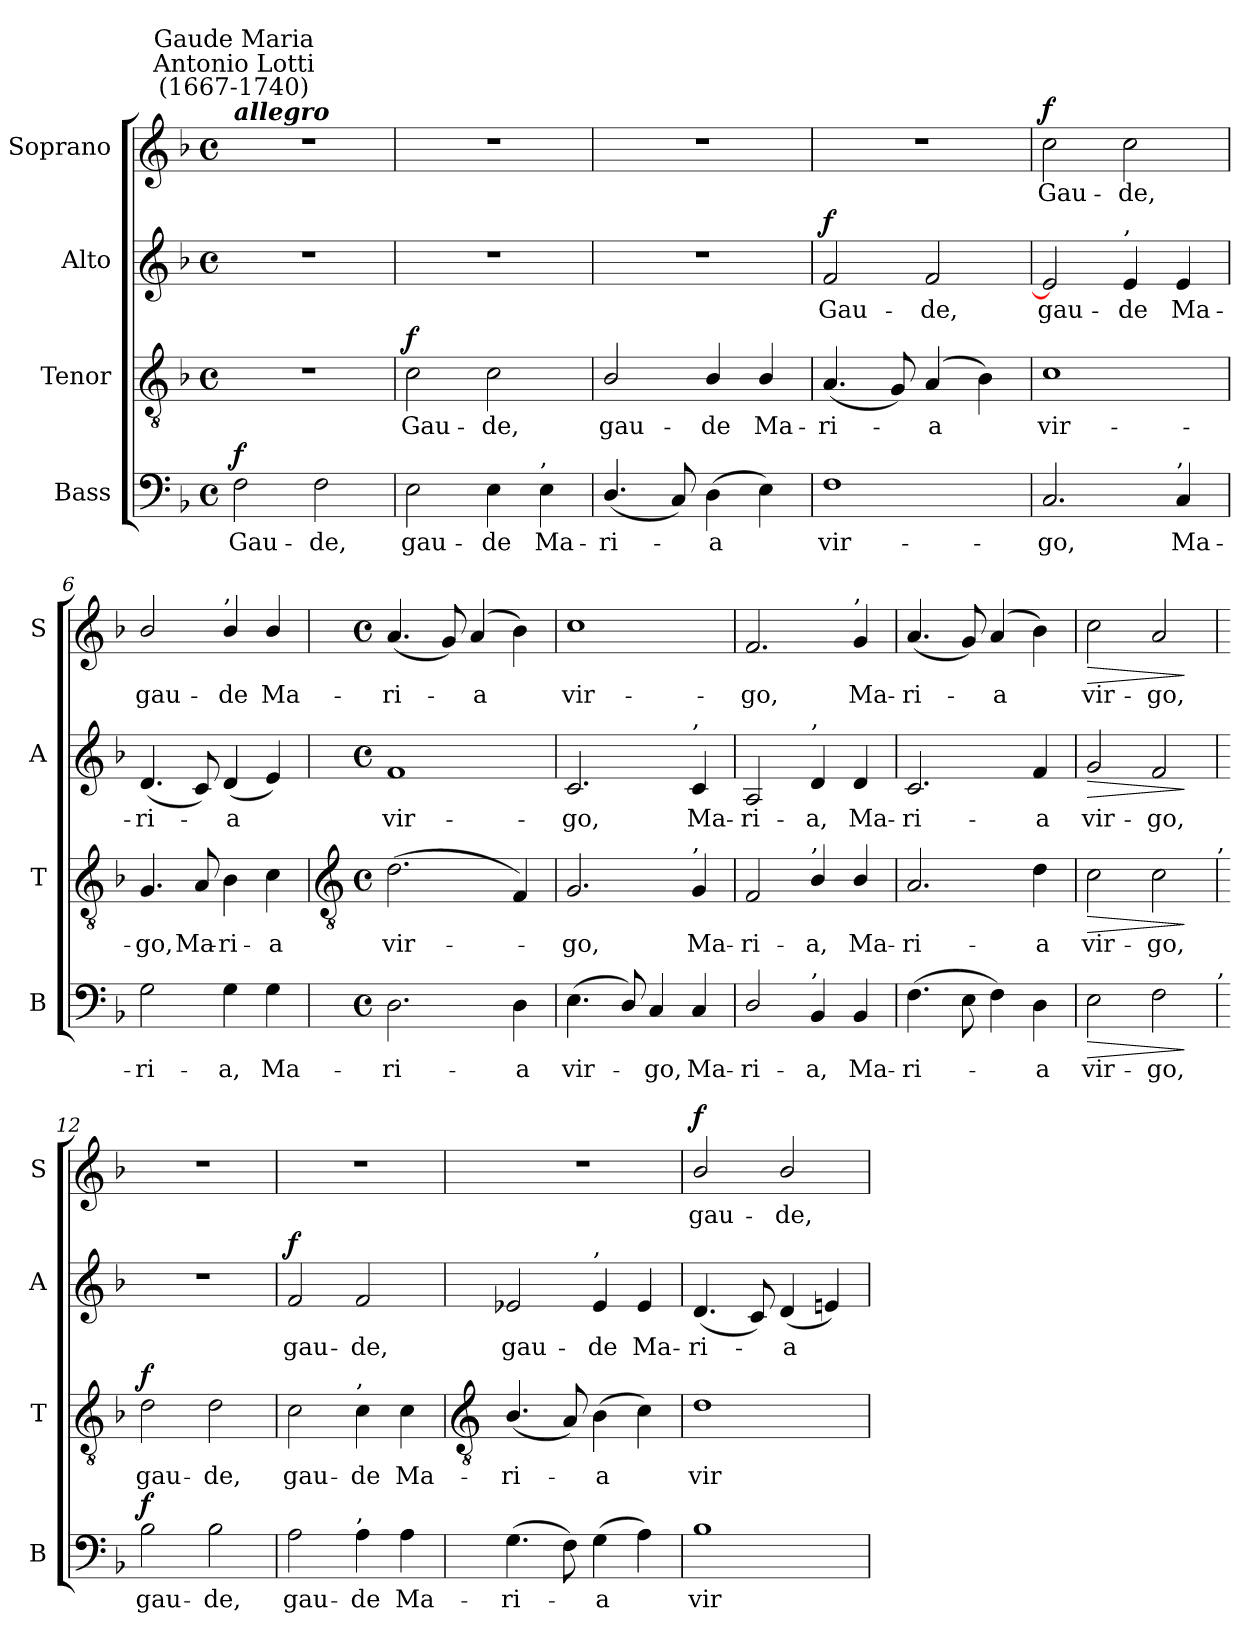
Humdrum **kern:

**kern	**text	**dynam	**kern	**text	**dynam	**kern	**text	**dynam	**kern	**text	**dynam
*part4	*part4	*part4	*part3	*part3	*part3	*part2	*part2	*part2	*part1	*part1	*part1
*staff4	*staff4	*staff4	*staff3	*staff3	*staff3	*staff2	*staff2	*staff2	*staff1	*staff1	*staff1
*I"Bass	*	*	*I"Tenor	*	*	*I"Alto	*	*	*I"Soprano	*	*
*I'B	*	*	*I'T	*	*	*I'A	*	*	*I'S	*	*
*clefF4	*	*	*clefGv2	*	*	*clefG2	*	*	*clefG2	*	*
*k[b-]	*	*	*k[b-]	*	*	*k[b-]	*	*	*k[b-]	*	*
*F:	*	*	*F:	*	*	*F:	*	*	*F:	*	*
*M4/4	*	*	*M4/4	*	*	*M4/4	*	*	*M4/4	*	*
*met(c)	*	*	*met(c)	*	*	*met(c)	*	*	*met(c)	*	*
=1	=1	=1	=1	=1	=1	=1	=1	=1	=1	=1	=1
!	!	!	!	!	!	!	!	!	!LO:TX:a:Bi:t=allegro	!	!
!	!	!	!	!	!	!	!	!	!LO:TX:a:cj:t=Antonio Lotti\n(1667-1740)	!	!
!	!	!	!	!	!	!	!	!	!LO:TX:a:cj:t=Gaude Maria	!	!
!	!LO:LY:b	!LO:DY:b	!	!	!	!	!	!	!	!	!
2F	Gau-	f	1r	.	.	1r	.	.	1r	.	.
!	!LO:LY:b	!	!	!	!	!	!	!	!	!	!
2F	-de,	.	.	.	.	.	.	.	.	.	.
=2	=2	=2	=2	=2	=2	=2	=2	=2	=2	=2	=2
!	!LO:LY:b	!	!	!LO:LY:b	!LO:DY:b	!	!	!	!	!	!
2E	gau-	.	2c	Gau-	f	1r	.	.	1r	.	.
!	!LO:LY:b	!	!	!LO:LY:b	!	!	!	!	!	!	!
4E	-de	.	2c	-de,	.	.	.	.	.	.	.
!LO:TX:a:t=,	!	!	!	!	!	!	!	!	!	!	!
!	!LO:LY:b	!	!	!	!	!	!	!	!	!	!
4E	Ma-	.	.	.	.	.	.	.	.	.	.
=3	=3	=3	=3	=3	=3	=3	=3	=3	=3	=3	=3
!	!LO:LY:b	!	!	!LO:LY:b	!	!	!	!	!	!	!
(<4.D/	-ri-	.	2B-/	gau-	.	1r	.	.	1r	.	.
8C)	.	.	.	.	.	.	.	.	.	.	.
!	!LO:LY:b	!	!	!LO:LY:b	!	!	!	!	!	!	!
(>4D	a	.	4B-/	-de	.	.	.	.	.	.	.
!	!	!	!	!LO:LY:b	!	!	!	!	!	!	!
4E)	.	.	4B-/	Ma-	.	.	.	.	.	.	.
=4	=4	=4	=4	=4	=4	=4	=4	=4	=4	=4	=4
!	!LO:LY:b	!	!	!LO:LY:b	!	!	!LO:LY:b	!LO:DY:b	!	!	!
1F	vir-	.	(<4.A	-ri-	.	2f	Gau-	f	1r	.	.
.	.	.	8G)	.	.	.	.	.	.	.	.
!	!	!	!	!LO:LY:b	!	!	!LO:LY:b	!	!	!	!
.	.	.	(<4A	a	.	2f	-de,	.	.	.	.
.	.	.	4B-)	.	.	.	.	.	.	.	.
=5	=5	=5	=5	=5	=5	=5	=5	=5	=5	=5	=5
!	!LO:LY:b	!	!	!LO:LY:b	!	!	!LO:LY:b	!	!	!LO:LY:b	!LO:DY:b
2.C	-go,	.	1c	vir-	.	2e]	gau-	.	2cc	Gau-	f
!	!	!	!	!	!	!LO:TX:a:t=,	!	!	!	!	!
!	!	!	!	!	!	!	!LO:LY:b	!	!	!LO:LY:b	!
.	.	.	.	.	.	4e	-de	.	2cc	-de,	.
!LO:TX:a:t=,	!	!	!	!	!	!	!	!	!	!	!
!	!LO:LY:b	!	!	!	!	!	!LO:LY:b	!	!	!	!
4C	Ma-	.	.	.	.	4e	Ma-	.	.	.	.
=6	=6	=6	=6	=6	=6	=6	=6	=6	=6	=6	=6
!	!LO:LY:b	!	!	!LO:LY:b	!	!	!LO:LY:b	!	!	!LO:LY:b	!
2G	-ri-	.	4.G	-go,	.	(<4.d	-ri-	.	2b-/	gau-	.
!	!	!	!	!LO:LY:b	!	!	!	!	!	!	!
.	.	.	8A	Ma-	.	8c)	.	.	.	.	.
!	!	!	!	!	!	!	!	!	!LO:TX:a:t=,	!	!
!	!LO:LY:b	!	!	!LO:LY:b	!	!	!LO:LY:b	!	!	!LO:LY:b	!
4G	-a,	.	4B-	-ri-	.	(<4d	a	.	4b-/	-de	.
!	!LO:LY:b	!	!	!LO:LY:b	!	!	!	!	!	!LO:LY:b	!
4G	Ma-	.	4c	-a	.	4e)	.	.	4b-/	Ma-	.
!!LO:LB:g=z
=7	=7	=7	=7	=7	=7	=7	=7	=7	=7	=7	=7
*	*	*	*clefGv2	*	*	*	*	*	*	*	*
*M4/4	*	*	*M4/4	*	*	*M4/4	*	*	*M4/4	*	*
*met(c)	*	*	*met(c)	*	*	*met(c)	*	*	*met(c)	*	*
!	!LO:LY:b	!	!	!LO:LY:b	!	!	!LO:LY:b	!	!	!LO:LY:b	!
2.D	-ri-	.	(<2.d	vir-	.	1f	vir-	.	(<4.a	-ri-	.
.	.	.	.	.	.	.	.	.	8g)	.	.
!	!	!	!	!	!	!	!	!	!	!LO:LY:b	!
.	.	.	.	.	.	.	.	.	(<4a	a	.
!	!LO:LY:b	!	!	!	!	!	!	!	!	!	!
4D	-a	.	4F)	.	.	.	.	.	4b-)	.	.
=8	=8	=8	=8	=8	=8	=8	=8	=8	=8	=8	=8
!	!LO:LY:b	!	!	!LO:LY:b	!	!	!LO:LY:b	!	!	!LO:LY:b	!
(<4.E	vir-	.	2.G	go,	.	2.c	-go,	.	1cc	vir-	.
8D/)	.	.	.	.	.	.	.	.	.	.	.
!	!LO:LY:b	!	!	!	!	!	!	!	!	!	!
4C	go,	.	.	.	.	.	.	.	.	.	.
!	!	!	!	!	!	!LO:TX:a:t=,	!	!	!	!	!
!	!	!	!LO:TX:a:t=,	!	!	!	!	!	!	!	!
!	!LO:LY:b	!	!	!LO:LY:b	!	!	!LO:LY:b	!	!	!	!
4C	Ma-	.	4G	Ma-	.	4c	Ma-	.	.	.	.
=9	=9	=9	=9	=9	=9	=9	=9	=9	=9	=9	=9
!	!LO:LY:b	!	!	!LO:LY:b	!	!	!LO:LY:b	!	!	!LO:LY:b	!
2D/	-ri-	.	2F	-ri-	.	2A	-ri-	.	2.f	-go,	.
!	!	!	!	!	!	!LO:TX:a:t=,	!	!	!	!	!
!	!	!	!LO:TX:a:t=,	!	!	!	!	!	!	!	!
!LO:TX:a:t=,	!	!	!	!	!	!	!	!	!	!	!
!	!LO:LY:b	!	!	!LO:LY:b	!	!	!LO:LY:b	!	!	!	!
4BB-	-a,	.	4B-/	-a,	.	4d	-a,	.	.	.	.
!	!	!	!	!	!	!	!	!	!LO:TX:a:t=,	!	!
!	!LO:LY:b	!	!	!LO:LY:b	!	!	!LO:LY:b	!	!	!LO:LY:b	!
4BB-	Ma-	.	4B-/	Ma-	.	4d	Ma-	.	4g	Ma-	.
=10	=10	=10	=10	=10	=10	=10	=10	=10	=10	=10	=10
!	!LO:LY:b	!	!	!LO:LY:b	!	!	!LO:LY:b	!	!	!LO:LY:b	!
(>4.F	-ri-	.	2.A	-ri-	.	2.c	-ri-	.	(<4.a	-ri-	.
8E	.	.	.	.	.	.	.	.	8g)	.	.
!	!	!	!	!	!	!	!	!	!	!LO:LY:b	!
4F)	.	.	.	.	.	.	.	.	(<4a	a	.
!	!LO:LY:b	!	!	!LO:LY:b	!	!	!LO:LY:b	!	!	!	!
4D	a	.	4d	-a	.	4f	-a	.	4b-)	.	.
=11	=11	=11	=11	=11	=11	=11	=11	=11	=11	=11	=11
!	!LO:LY:b	!LO:HP:b	!	!LO:LY:b	!LO:HP:b	!	!LO:LY:b	!LO:HP:b	!	!LO:LY:b	!LO:HP:b
2E	vir-	>	2c	vir-	>	2g	vir-	>	2cc	vir-	>
!	!LO:LY:b	!	!	!LO:LY:b	!	!	!LO:LY:b	!	!	!LO:LY:b	!
2F	-go,	.	2c	-go,	.	2f	-go,	.	2a	-go,	.
.	.	]	.	.	]	.	.	]	.	.	]
!	!	!	!LO:TX:a:t=,	!	!	!	!	!	!	!	!
!LO:TX:a:t=,	!	!	!	!	!	!	!	!	!	!	!
=12	=12	=12	=12	=12	=12	=12	=12	=12	=12	=12	=12
!	!LO:LY:b	!LO:DY:b	!	!LO:LY:b	!LO:DY:b	!	!	!	!	!	!
2B-	gau-	f	2d	gau-	f	1r	.	.	1r	.	.
!	!LO:LY:b	!	!	!LO:LY:b	!	!	!	!	!	!	!
2B-	-de,	.	2d	-de,	.	.	.	.	.	.	.
=13	=13	=13	=13	=13	=13	=13	=13	=13	=13	=13	=13
!	!LO:LY:b	!	!	!LO:LY:b	!	!	!LO:LY:b	!LO:DY:b	!	!	!
2A	gau-	.	2c	gau-	.	2f	gau-	f	1r	.	.
!	!	!	!LO:TX:a:t=,	!	!	!	!	!	!	!	!
!LO:TX:a:t=,	!	!	!	!	!	!	!	!	!	!	!
!	!LO:LY:b	!	!	!LO:LY:b	!	!	!LO:LY:b	!	!	!	!
4A	-de	.	4c	-de	.	2f	-de,	.	.	.	.
!	!LO:LY:b	!	!	!LO:LY:b	!	!	!	!	!	!	!
4A	Ma-	.	4c	Ma-	.	.	.	.	.	.	.
!!LO:LB:g=z
=14	=14	=14	=14	=14	=14	=14	=14	=14	=14	=14	=14
*	*	*	*clefGv2	*	*	*	*	*	*	*	*
!	!LO:LY:b	!	!	!LO:LY:b	!	!	!LO:LY:b	!	!	!	!
(>4.G	-ri-	.	(<4.B-/	-ri-	.	2e-X	gau-	.	1r	.	.
8F)	.	.	8A)	.	.	.	.	.	.	.	.
!	!	!	!	!	!	!LO:TX:a:t=,	!	!	!	!	!
!	!LO:LY:b	!	!	!LO:LY:b	!	!	!LO:LY:b	!	!	!	!
(>4G	a	.	(>4B-	a	.	4e-	-de	.	.	.	.
!	!	!	!	!	!	!	!LO:LY:b	!	!	!	!
4A)	.	.	4c)	.	.	4e-	Ma-	.	.	.	.
=15	=15	=15	=15	=15	=15	=15	=15	=15	=15	=15	=15
!	!LO:LY:b	!	!	!LO:LY:b	!	!	!LO:LY:b	!	!	!LO:LY:b	!LO:DY:b
1B-	vir-	.	1d	vir-	.	(<4.d	-ri-	.	2b-/	gau-	f
.	.	.	.	.	.	8c)	.	.	.	.	.
!	!	!	!	!	!	!	!LO:LY:b	!	!	!LO:LY:b	!
.	.	.	.	.	.	(<4d	a	.	2b-/	-de,	.
.	.	.	.	.	.	4en)	.	.	.	.	.
=	=	=	=	=	=	=	=	=	=	=	=
*-	*-	*-	*-	*-	*-	*-	*-	*-	*-	*-	*-
